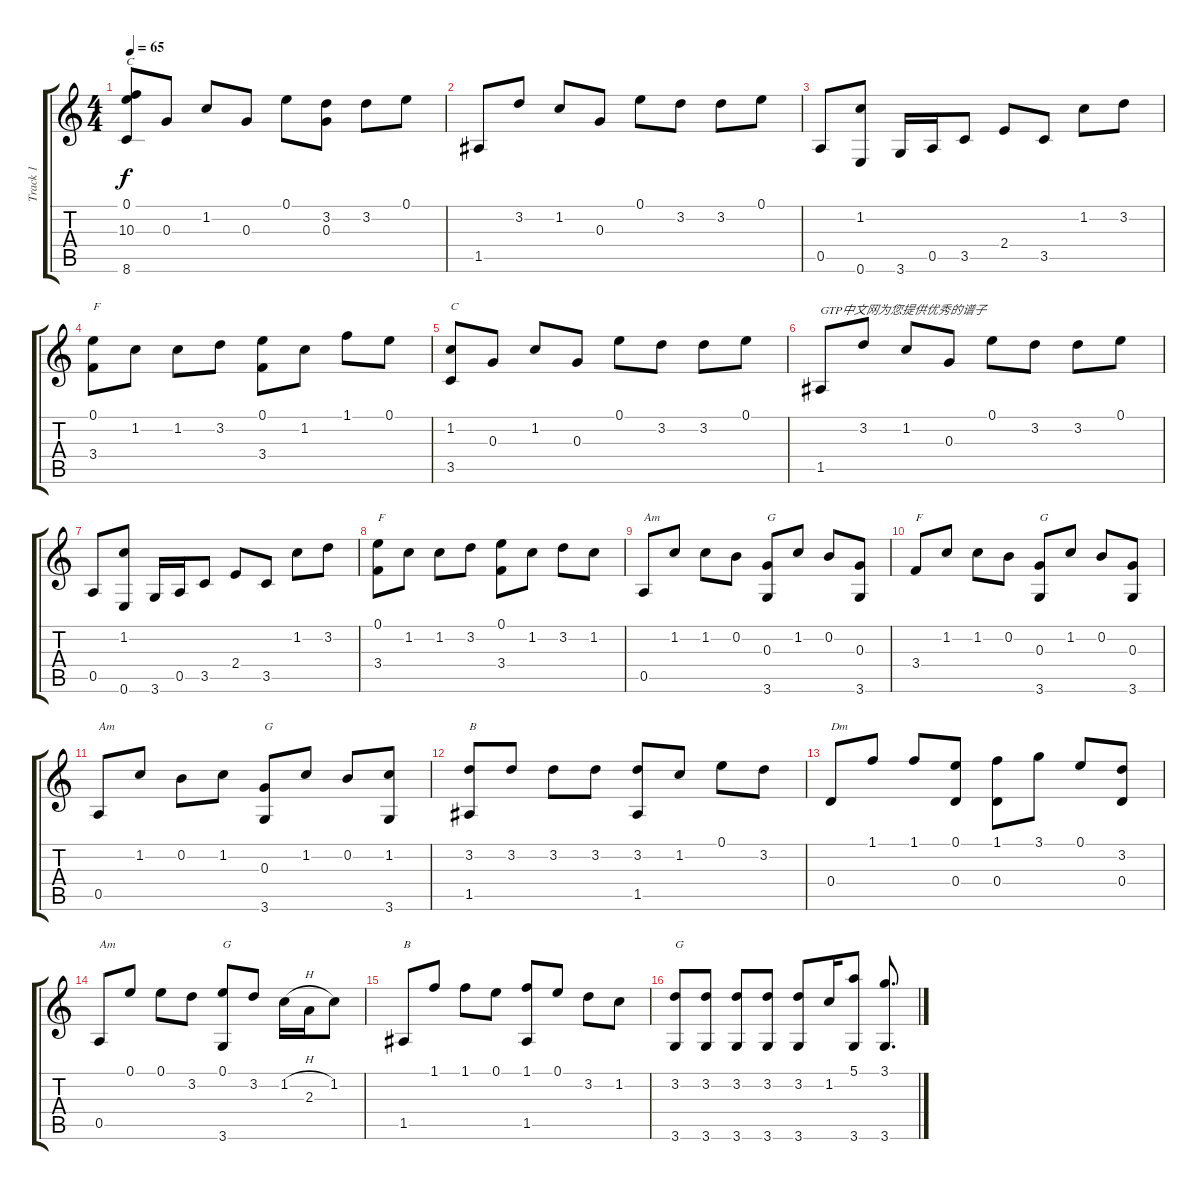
\track ("Track 1" "Track 1") {instrument acousticguitarnylon}
\staff {score tabs}
\tuning (E4 B3 G3 D3 A2 E2) {hide}
\ts (4 4)
\tempo 65
\clef g2
\ks c
(0.1 10.3{t} 8.6).8{txt "C" dy f} 0.3.8 1.2.8 0.3.8 0.1.8 (3.2 0.3).8 3.2.8 0.1.8 |
1.5.8 3.2.8 1.2.8 0.3.8 0.1.8 3.2.8 3.2.8 0.1.8 |
0.5.8 (1.2 0.6).8 3.6.16 0.5.16 3.5.8 2.4.8 3.5.8 1.2.8 3.2.8 |
(0.1 3.4).8{txt "F"} 1.2.8 1.2.8 3.2.8 (0.1 3.4).8 1.2.8 1.1.8 0.1.8 |
(1.2 3.5).8{txt "C"} 0.3.8 1.2.8 0.3.8 0.1.8 3.2.8 3.2.8 0.1.8 |
1.5.8{txt "GTP中文网为您提供优秀的谱子"} 3.2.8 1.2.8 0.3.8 0.1.8 3.2.8 3.2.8 0.1.8 |
0.5.8 (1.2 0.6).8 3.6.16 0.5.16 3.5.8 2.4.8 3.5.8 1.2.8 3.2.8 |
(0.1 3.4).8{txt "F"} 1.2.8 1.2.8 3.2.8 (0.1 3.4).8 1.2.8 3.2.8 1.2.8 |
0.5.8{txt "Am"} 1.2.8 1.2.8 0.2.8 (0.3 3.6).8{txt "G"} 1.2.8 0.2.8 (0.3 3.6).8 |
3.4.8{txt "F"} 1.2.8 1.2.8 0.2.8 (0.3 3.6).8{txt "G"} 1.2.8 0.2.8 (0.3 3.6).8 |
0.5.8{txt "Am"} 1.2.8 0.2.8 1.2.8 (0.3 3.6).8{txt "G"} 1.2.8 0.2.8 (1.2 3.6).8 |
(3.2 1.5).8{txt "B"} 3.2.8 3.2.8 3.2.8 (3.2 1.5).8 1.2.8 0.1.8 3.2.8 |
0.4.8{txt "Dm"} 1.1.8 1.1.8 (0.1 0.4).8 (1.1 0.4).8 3.1.8 0.1.8 (3.2 0.4).8 |
0.5.8{txt "Am"} 0.1.8 0.1.8 3.2.8 (0.1 3.6).8{txt "G"} 3.2.8 1.2{h}.16 2.3.16 1.2.8 |
1.5.8{txt "B"} 1.1.8 1.1.8 0.1.8 (1.1 1.5).8 0.1.8 3.2.8 1.2.8 |
(3.2 3.6).8{txt "G"} (3.2 3.6).8 (3.2 3.6).8 (3.2 3.6).8 (3.2 3.6).8 1.2.16 (5.1 3.6).8 (3.1 3.6).8{d}
